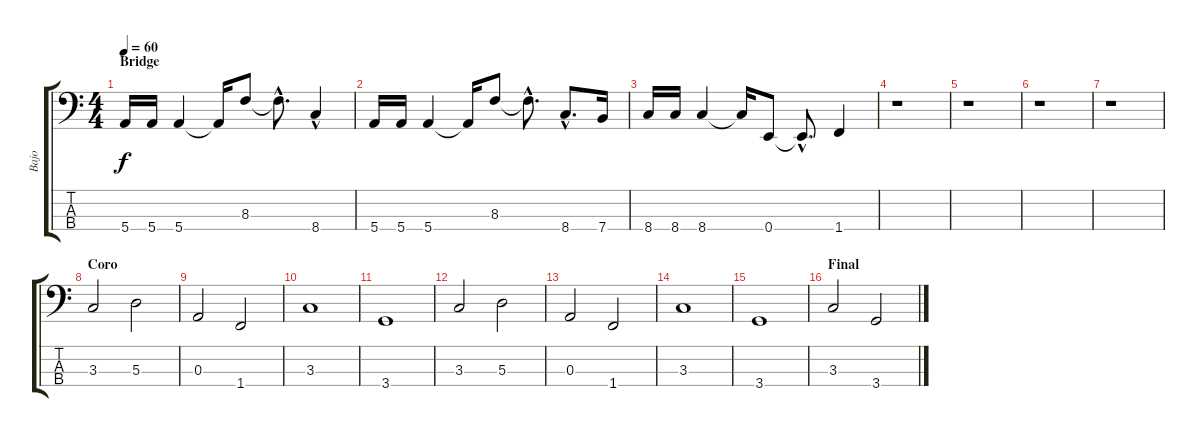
\track ("Bajo" "Bajo") {instrument fretlessbass}
\staff {score tabs}
\tuning (G2 D2 A1 E1) {hide}
\ts (4 4)
\section ("" "Bridge")
\tempo 60
\clef f4
\ks c
5.4.16{dy f} 5.4.16 5.4.4 5.4{t}.16 8.3.8 8.3{hac t}.8{d} 8.4{hac}.4 |
5.4.16 5.4.16 5.4.4 5.4{t}.16 8.3.8 8.3{hac t}.8{d} 8.4{hac}.8{d} 7.4.16 |
8.4.16 8.4.16 8.4.4 8.4{t}.16 0.4.8 0.4{hac t}.8{d} 1.4.4 |
r.1 |
r.1 |
r.1 |
r.1 |
\section ("" "Coro")
3.3.2 5.3.2 |
0.3.2 1.4.2 |
3.3.1 |
3.4.1 |
3.3.2 5.3.2 |
0.3.2 1.4.2 |
3.3.1 |
3.4.1 |
\section ("" "Final")
3.3.2 3.4.2
